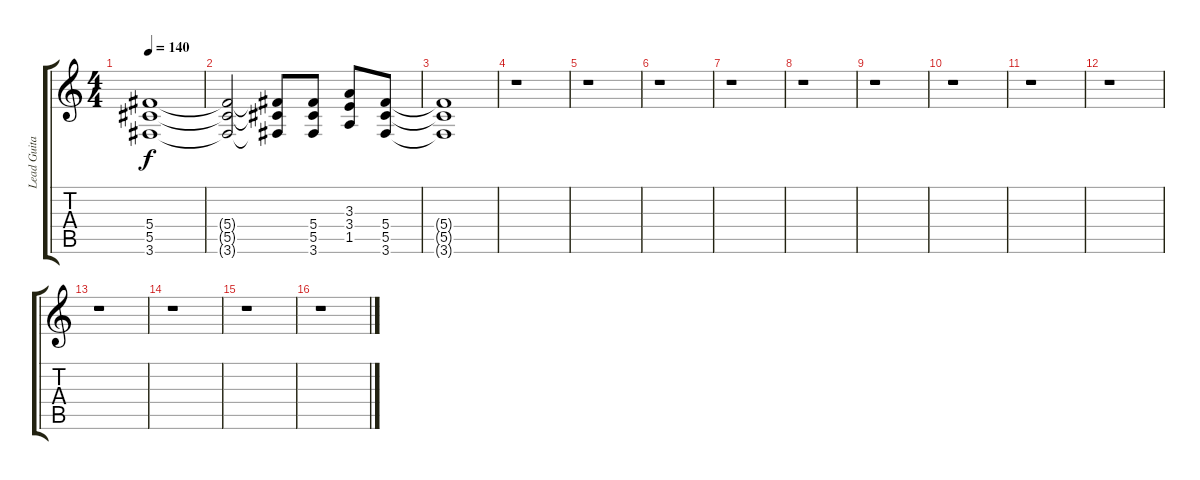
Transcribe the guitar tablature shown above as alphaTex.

\track ("Lead Guitar: Slash" "Lead Guita") {instrument distortionguitar}
\staff {score tabs}
\tuning (Eb4 Bb3 Gb3 Db3 Ab2 Eb2) {hide}
\ts (4 4)
\tempo 140
\clef g2
\ks c
(5.4{t} 5.5{t} 3.6{t}).1{dy f} |
(5.4{t} 5.5{t} 3.6{t}).2 (5.4{t} 5.5{t} 3.6{t}).8 (5.4 5.5 3.6).8 (3.3 3.4 1.5).8 (5.4 5.5 3.6).8 |
(5.4{t} 5.5{t} 3.6{t}).1 |
r.1 |
r.1 |
r.1 |
r.1 |
r.1 |
r.1 |
r.1 |
r.1 |
r.1 |
r.1 |
r.1 |
r.1 |
r.1
